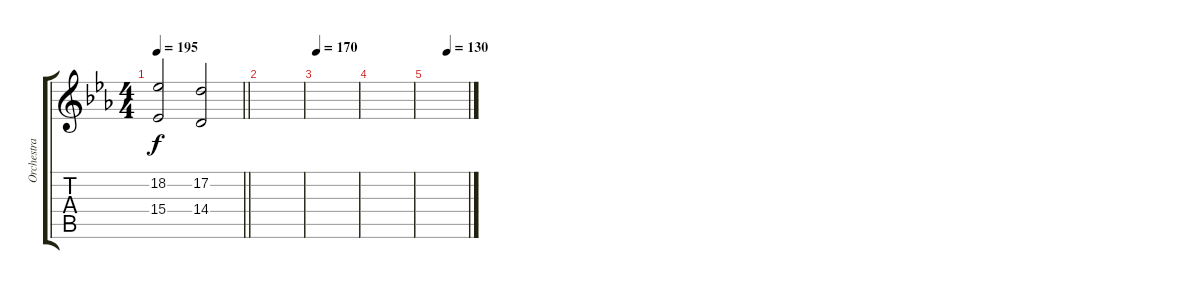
\track ("Orchestra" "Orchestra") {instrument viola}
\staff {score tabs}
\tuning (D4 A3 F3 C3 G2 C2) {hide}
\ts (4 4)
\tempo 195
\clef g2
\barLineRight lightlight
\ks cminor
(18.2 15.4).2{dy f} (17.2 14.4).2 |
|
\tempo 170
|
|
\tempo (130 0.5)
